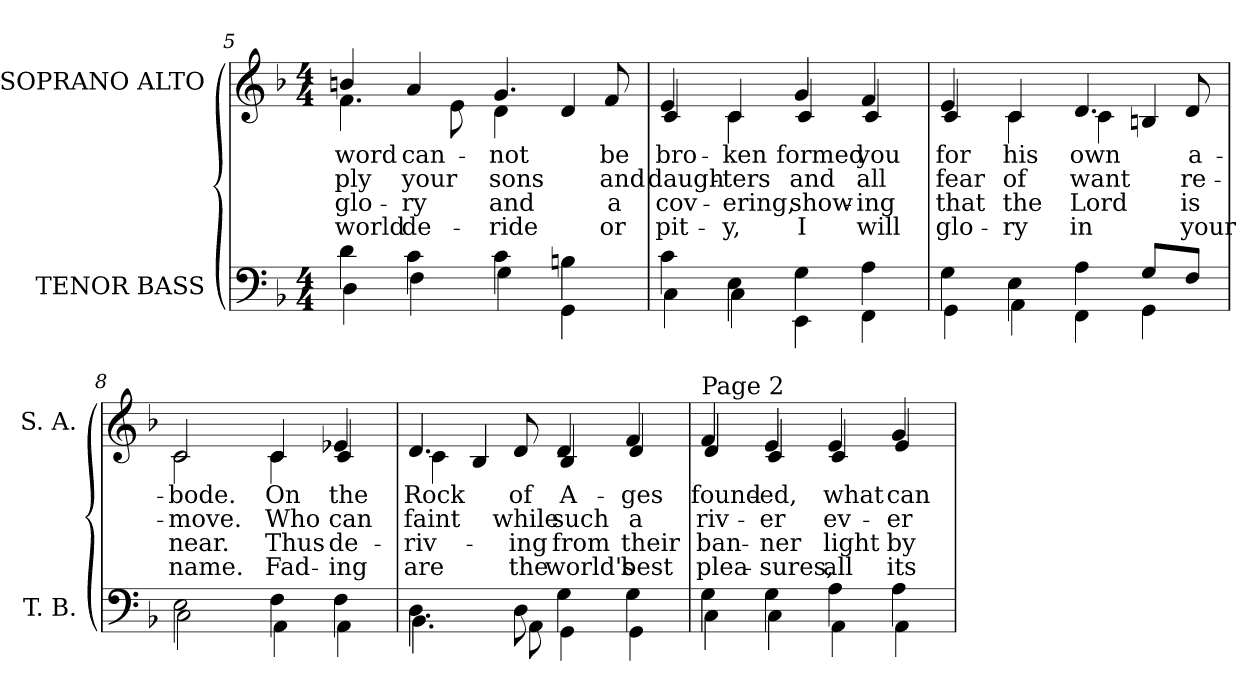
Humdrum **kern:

**kern	**kern	**text	**text	**text	**text
*part2	*part1	*part1	*part1	*part1	*part1
*staff2	*staff1	*staff1	*staff1	*staff1	*staff1
*I"TENOR BASS	*I"SOPRANO ALTO	*	*	*	*
*I'T. B.	*I'S. A.	*	*	*	*
*clefF4	*clefG2	*	*	*	*
*k[b-]	*k[b-]	*	*	*	*
*F:	*F:	*	*	*	*
*M4/4	*M4/4	*	*	*	*
=5	=5	=5	=5	=5	=5
*^	*	*	*	*	*
!	!	!	!LO:LY:b:color=#000000	!LO:LY:b:color=#000000	!LO:LY:b:color=#000000	!LO:LY:b:color=#000000
*	*	*^	*	*	*	*
4di\	4Di\	4bni/	4.fi\	word	-ply	glo-	world
!	!	!	!	!LO:LY:b:color=#000000	!LO:LY:b:color=#000000	!LO:LY:b:color=#000000	!LO:LY:b:color=#000000
4ci\	4Fi\	4ai/	.	can-	your	-ry	de-
.	.	.	8ei\	.	.	.	.
!	!	!	!	!LO:LY:b:color=#000000	!LO:LY:b:color=#000000	!LO:LY:b:color=#000000	!LO:LY:b:color=#000000
4ci\	4Gi\	4.gi/	4di\	-not	sons	and	-ride
4Bni\	4GGi\	.	4di/	.	.	.	.
!	!	!	!	!LO:LY:b:color=#000000	!LO:LY:b:color=#000000	!LO:LY:b:color=#000000	!LO:LY:b:color=#000000
.	.	8fi/	.	be	and	a	or
=6	=6	=6	=6	=6	=6	=6	=6
!	!	!	!	!LO:LY:b:color=#000000	!LO:LY:b:color=#000000	!LO:LY:b:color=#000000	!LO:LY:b:color=#000000
4ci\	4Ci\	4ei/	4ci/	bro-	daugh-	cov-	pit-
!	!	!	!	!LO:LY:b:color=#000000	!LO:LY:b:color=#000000	!LO:LY:b:color=#000000	!LO:LY:b:color=#000000
4Ei\	4Ci\	4ci/	4ci\	-ken	-ters	-ering,	-y,
!	!	!	!	!LO:LY:b:color=#000000	!LO:LY:b:color=#000000	!LO:LY:b:color=#000000	!LO:LY:b:color=#000000
4Gi\	4EEi\	4gi/	4ci/	formed	and	show-	I
!	!	!	!	!LO:LY:b:color=#000000	!LO:LY:b:color=#000000	!LO:LY:b:color=#000000	!LO:LY:b:color=#000000
4Ai\	4FFi\	4fi/	4ci/	you	all	-ing	will
!!LO:LB:g=z	!!
=7	=7	=7	=7	=7	=7	=7	=7
!	!	!	!	!LO:LY:b:color=#000000	!LO:LY:b:color=#000000	!LO:LY:b:color=#000000	!LO:LY:b:color=#000000
4Gi\	4GGi\	4ei/	4ci/	for	fear	that	glo-
!	!	!	!	!LO:LY:b:color=#000000	!LO:LY:b:color=#000000	!LO:LY:b:color=#000000	!LO:LY:b:color=#000000
4Ei\	4AAi\	4ci/	4ci\	his	of	the	-ry
!	!	!	!	!LO:LY:b:color=#000000	!LO:LY:b:color=#000000	!LO:LY:b:color=#000000	!LO:LY:b:color=#000000
4Ai\	4FFi\	4.di/	4ci\	own	want	Lord	in
8Gi/L	4GGi\	.	4Bni/	.	.	.	.
!	!	!	!	!LO:LY:b:color=#000000	!LO:LY:b:color=#000000	!LO:LY:b:color=#000000	!LO:LY:b:color=#000000
8Fi/J	.	8di/	.	a-	re-	is	your
=8	=8	=8	=8	=8	=8	=8	=8
!	!	!	!	!LO:LY:b:color=#000000	!LO:LY:b:color=#000000	!LO:LY:b:color=#000000	!LO:LY:b:color=#000000
2Ei\	2Ci\	2ci/	2ci\	-bode.	-move.	near.	name.
!	!	!	!	!LO:LY:b:color=#000000	!LO:LY:b:color=#000000	!LO:LY:b:color=#000000	!LO:LY:b:color=#000000
4Fi\	4AAi\	4ci/	4ci\	On	Who	Thus	Fad-
!	!	!	!	!LO:LY:b:color=#000000	!LO:LY:b:color=#000000	!LO:LY:b:color=#000000	!LO:LY:b:color=#000000
4Fi\	4AAi\	4e-Xi/	4ci/	the	can	de-	-ing
=9	=9	=9	=9	=9	=9	=9	=9
!	!	!	!	!LO:LY:b:color=#000000	!LO:LY:b:color=#000000	!LO:LY:b:color=#000000	!LO:LY:b:color=#000000
4.Di\	4.BB-i\	4.di/	4ci\	Rock	faint	-riv-	are
.	.	.	4B-i/	.	.	.	.
!	!	!	!	!LO:LY:b:color=#000000	!LO:LY:b:color=#000000	!LO:LY:b:color=#000000	!LO:LY:b:color=#000000
8Di\	8AAi\	8di/	.	of	while	-ing	the
!	!	!	!	!LO:LY:b:color=#000000	!LO:LY:b:color=#000000	!LO:LY:b:color=#000000	!LO:LY:b:color=#000000
4Gi\	4GGi\	4di/	4B-i/	A-	such	from	world's
!	!	!	!	!LO:LY:b:color=#000000	!LO:LY:b:color=#000000	!LO:LY:b:color=#000000	!LO:LY:b:color=#000000
4Gi\	4GGi\	4fi/	4di/	-ges	a	their	best
!!LO:PB:g=z	!!
=10	=10	=10	=10	=10	=10	=10	=10
!	!	!LO:TX:a:t=Page 2	!	!	!	!	!
!	!	!	!	!LO:LY:b:color=#000000	!LO:LY:b:color=#000000	!LO:LY:b:color=#000000	!LO:LY:b:color=#000000
4Gi\	4Ci\	4fi/	4di/	found-	riv-	ban-	plea-
!	!	!	!	!LO:LY:b:color=#000000	!LO:LY:b:color=#000000	!LO:LY:b:color=#000000	!LO:LY:b:color=#000000
4Gi\	4Ci\	4ei/	4ci/	-ed,	-er	-ner	-sures,
!	!	!	!	!LO:LY:b:color=#000000	!LO:LY:b:color=#000000	!LO:LY:b:color=#000000	!LO:LY:b:color=#000000
4Ai\	4AAi\	4ei/	4ci/	what	ev-	light	all
!	!	!	!	!LO:LY:b:color=#000000	!LO:LY:b:color=#000000	!LO:LY:b:color=#000000	!LO:LY:b:color=#000000
4Ai\	4AAi\	4gi/	4ei/	can	-er	by	its
*v	*v	*	*	*	*	*	*
*	*v	*v	*	*	*	*
=	=	=	=	=	=
*-	*-	*-	*-	*-	*-
